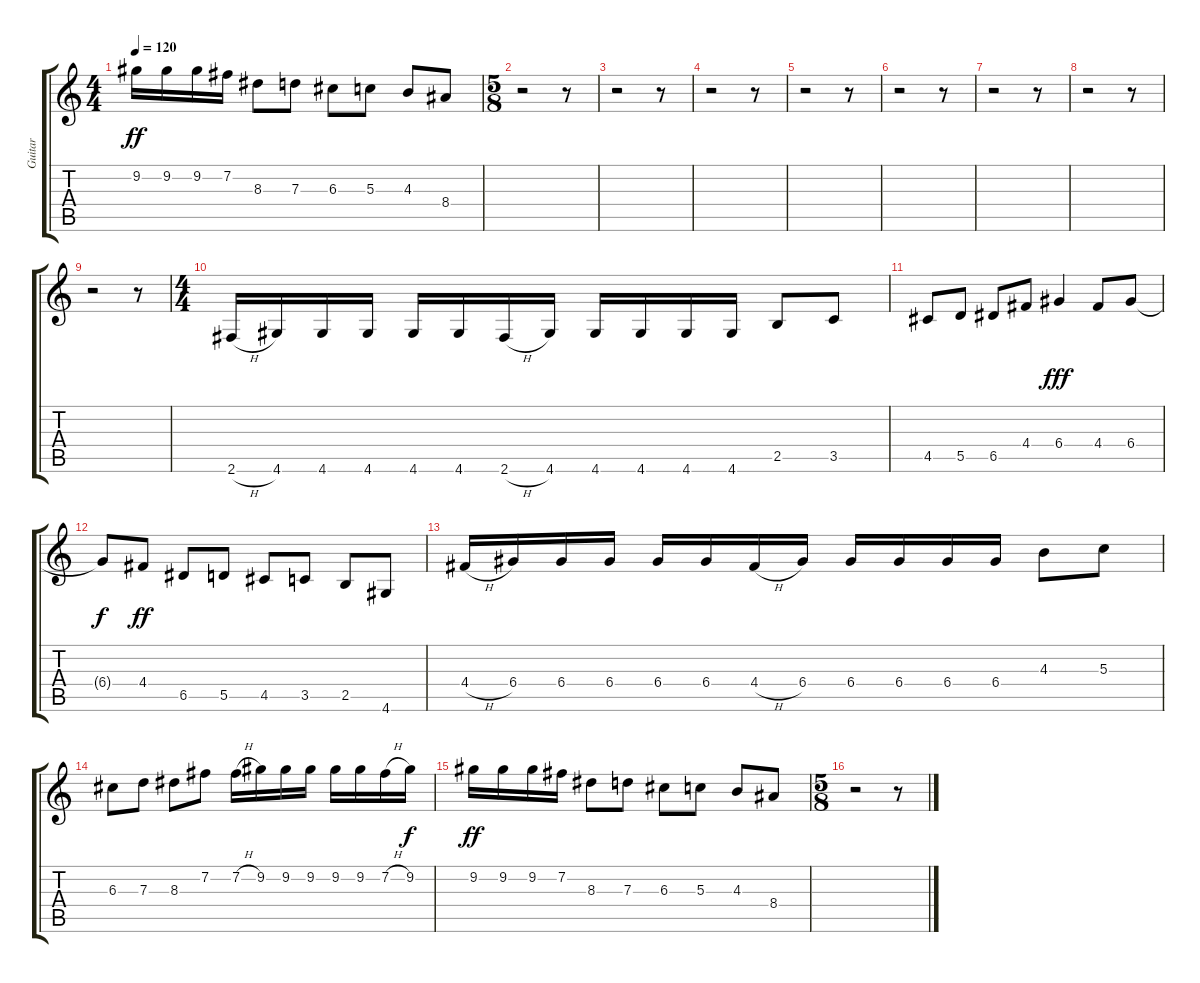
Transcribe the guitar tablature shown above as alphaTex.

\track ("Guitar" "Guitar") {instrument overdrivenguitar}
\staff {score tabs}
\tuning (E4 B3 G3 D3 A2 E2) {hide}
\ts (4 4)
\tempo 120
\clef g2
\ks c
9.2.16{dy ff} 9.2.16 9.2.16 7.2.16 8.3.8 7.3.8 6.3.8 5.3.8 4.3.8 8.4.8 |
\ts (5 8)
r.2 r.8 |
r.2 r.8 |
r.2 r.8 |
r.2 r.8 |
r.2 r.8 |
r.2 r.8 |
r.2 r.8 |
r.2 r.8 |
\ts (4 4)
2.6{h}.16 4.6.16 4.6.16 4.6.16 4.6.16 4.6.16 2.6{h}.16 4.6.16 4.6.16 4.6.16 4.6.16 4.6.16 2.5.8 3.5.8 |
4.5.8 5.5.8 6.5.8 4.4.8 6.4.4{dy fff} 4.4.8 6.4.8 |
6.4{t}.8{dy f} 4.4.8{dy ff} 6.5.8 5.5.8 4.5.8 3.5.8 2.5.8 4.6.8 |
4.4{h}.16 6.4.16 6.4.16 6.4.16 6.4.16 6.4.16 4.4{h}.16 6.4.16 6.4.16 6.4.16 6.4.16 6.4.16 4.3.8 5.3.8 |
6.3.8 7.3.8 8.3.8 7.2.8 7.2{h}.16 9.2.16 9.2.16 9.2.16 9.2.16 9.2.16 7.2{h}.16 9.2.16{dy f} |
9.2.16{dy ff} 9.2.16 9.2.16 7.2.16 8.3.8 7.3.8 6.3.8 5.3.8 4.3.8 8.4.8 |
\ts (5 8)
r.2 r.8
